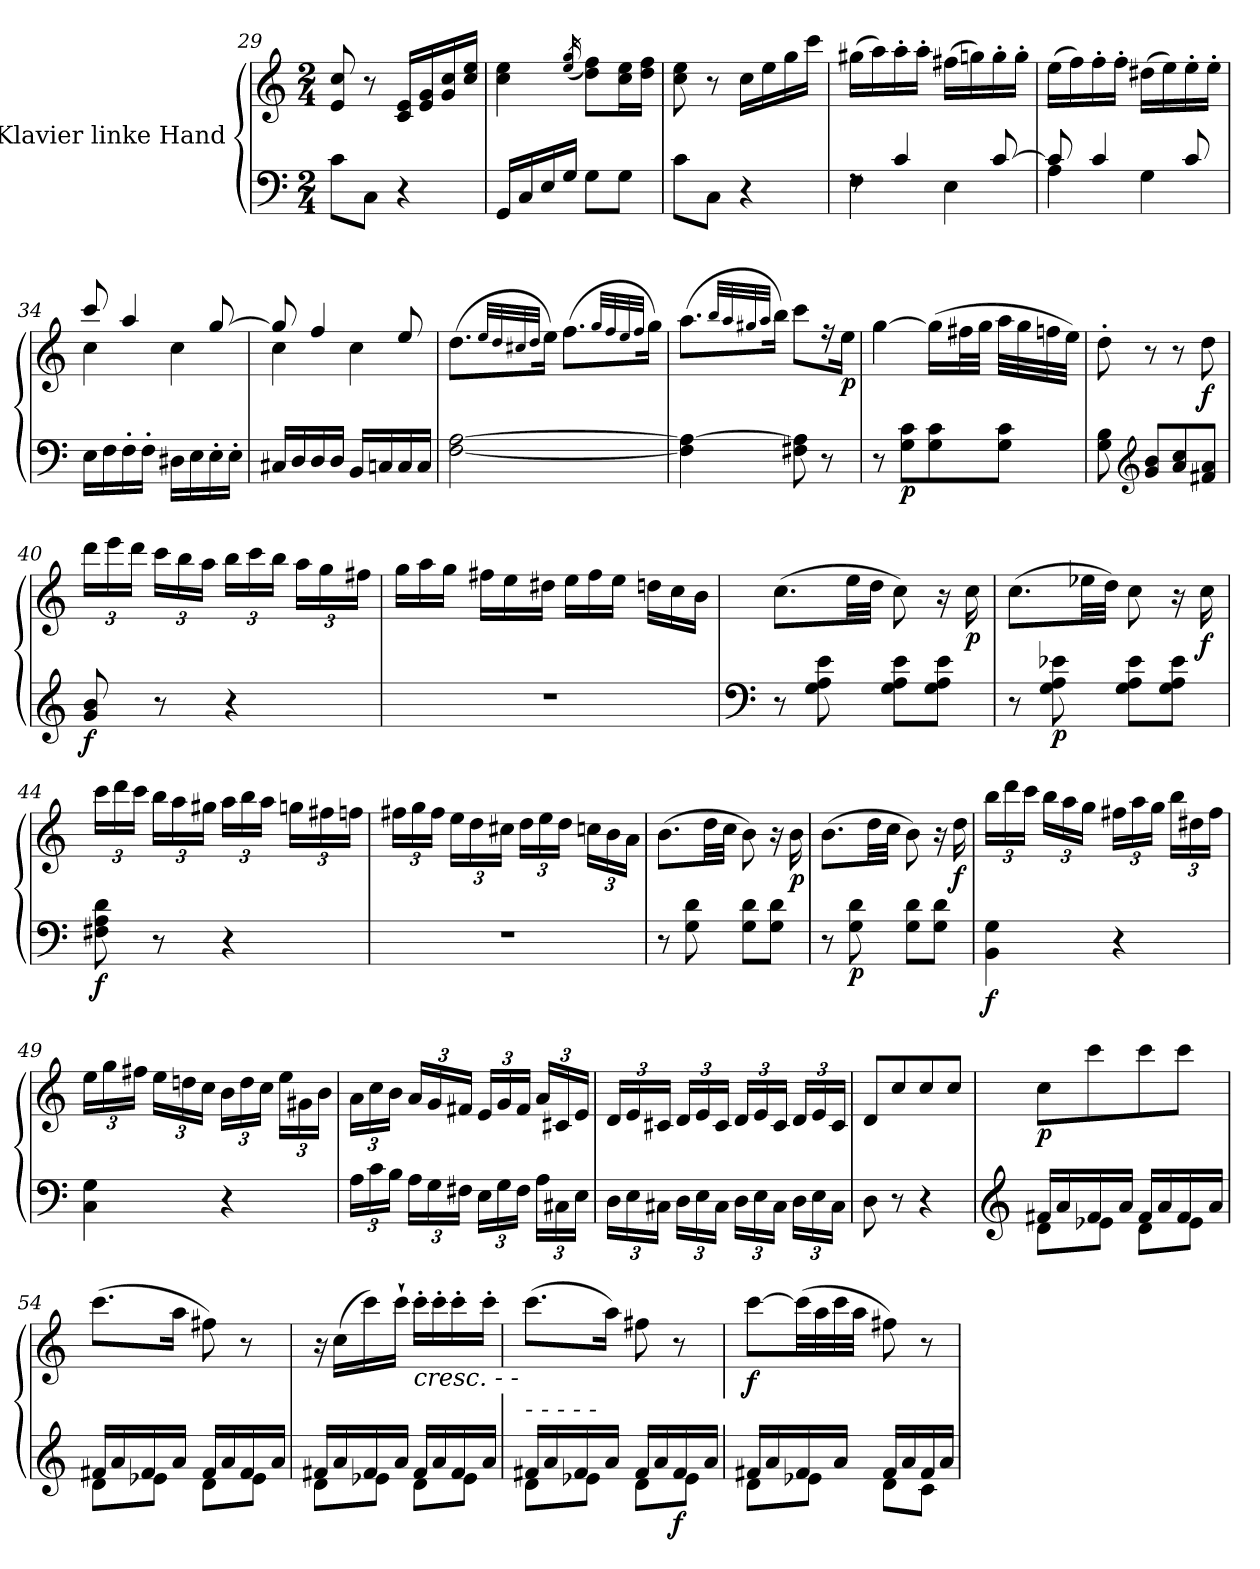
**kern	**kern	**dynam
*part1	*part1	*part1
*staff2	*staff1	*staff1/2
*I"Klavier linke Hand	*	*
*clefF4	*clefG2	*
*k[]	*k[]	*
*M2/4	*M2/4	*
=29	=29	=29
8c\L	8e/ 8cc/	.
8C\J	8r	.
4r	16c/ 16e/LL	.
.	16e/ 16g/	.
.	16g/ 16cc/	.
.	16cc/ 16ee/JJ	.
=30	=30	=30
16GG/LL	4cc\ 4ee\	.
16C/	.	.
16E/	.	.
16G/JJ	.	.
.	(<16qee/ 16qgg/	.
8G\L	8dd\ 8ff\L)	.
8G\J	16cc\ 16ee\L	.
.	16dd\ 16ff\JJ	.
=31	=31	=31
8c\L	8cc\ 8ee\	.
8C\J	8r	.
4r	16cc\LL	.
.	16ee\	.
.	16gg\	.
.	16ccc\JJ	.
=32	=32	=32
*^	*	*
8rF	4F\	(>16gg#X\LL	.
.	.	16aa\)	.
4c/	.	16aa'\	.
.	.	16aa'\JJ	.
.	4E\	(>16ff#X\LL	.
.	.	16ggn\)	.
[8c/	.	16gg'\	.
.	.	16gg'\JJ	.
=33	=33	=33	=33
8c/]	4A\	(>16ee\LL	.
.	.	16ff\)	.
4c/	.	16ff'\	.
.	.	16ff'\JJ	.
.	4G\	(>16dd#X\LL	.
.	.	16ee\)	.
8c/	.	16ee'\	.
.	.	16ee'\JJ	.
*v	*v	*	*
=34	=34	=34
*	*^	*
16E\LL	8ccc/	4cc\	.
16F\	.	.	.
16F'\	4aa/	.	.
16F'\JJ	.	.	.
16D#X\LL	.	4cc\	.
16E\	.	.	.
16E'\	[8gg/	.	.
16E'\JJ	.	.	.
=35	=35	=35	=35
16C#X/LL	8gg/]	4cc\	.
16D/	.	.	.
16D/	4ff/	.	.
16D/JJ	.	.	.
16BB/LL	.	4cc\	.
16Cn/	.	.	.
16C/	8ee/	.	.
16C/JJ	.	.	.
*	*v	*v	*
=36	=36	=36
[2F\ [2A\	(>8.dd\L	.
.	32qee/LLL	.
.	32qdd/	.
.	32qcc#X/	.
.	32qdd/JJJ	.
.	16ee\Jk)	.
.	(>8.ff\L	.
.	32qgg/LLL	.
.	32qff/	.
.	32qee/	.
.	32qff/JJJ	.
.	16gg\Jk)	.
=37	=37	=37
4F\] 4A\_	(>8.aa\L	.
.	32qbb/LLL	.
.	32qaa/	.
.	32qgg#X/	.
.	32qaa/JJJ	.
.	16bb\Jk)	.
8F#X\ 8A\]	8ccc\L	.
8r	16r	.
!	!	!LO:DY:b
.	16ee\Jk	p
=38	=38	=38
8r	[4gg\	.
!	!	!LO:DY:b=2
8G\ 8c\L	.	p
8G\ 8c\	(>16gg\LL]	.
.	32ff#X\L	.
.	32gg\JJJ	.
8G\ 8c\J	32aa\LLL	.
.	32gg\	.
.	32ffn\	.
.	32ee\JJJ)	.
=39	=39	=39
8G\ 8B\	8dd'\	.
*clefG2	*	*
8g/ 8b/L	8r	.
8a/ 8cc/	8r	.
!	!	!LO:DY:b
8f#X/ 8a/J	8dd\	f
=40	=40	=40
*	*Xbrackettup	*
!	!	!LO:DY:b=2
8g/ 8b/	24ddd\LL	f
.	24eee\	.
.	24ddd\JJ	.
8r	24ccc\LL	.
.	24bb\	.
.	24aa\JJ	.
4r	24bb\LL	.
.	24ccc\	.
.	24bb\JJ	.
.	24aa\LL	.
.	24gg\	.
.	24ff#X\JJ	.
=41	=41	=41
*	*Xtuplet	*
2r	24gg\LL	.
.	24aa\	.
.	24gg\JJ	.
.	24ff#X\LL	.
.	24ee\	.
.	24dd#X\JJ	.
.	24ee\LL	.
.	24ff#\	.
.	24ee\JJ	.
.	24ddn\LL	.
.	24cc\	.
.	24b\JJ	.
=42	=42	=42
*clefF4	*	*
8r	(>8.cc\L	.
8G\ 8A\ 8e\	.	.
.	32ee\LL	.
.	32dd\JJJ	.
8G\ 8A\ 8e\L	8cc\)	.
8G\ 8A\ 8e\J	16r	.
!	!	!LO:DY:b
.	16cc\	p
=43	=43	=43
8r	(>8.cc\L	.
!	!	!LO:DY:b=2
8G\ 8A\ 8e-X\	.	p
.	32ee-X\LL	.
.	32dd\JJJ)	.
8G\ 8A\ 8e-\L	8cc\	.
8G\ 8A\ 8e-\J	16r	.
!	!	!LO:DY:b
.	16cc\	f
=44	=44	=44
*	*tuplet	*
!	!	!LO:DY:b=2
8F#X\ 8A\ 8d\	24ccc\LL	f
.	24ddd\	.
.	24ccc\JJ	.
8r	24bb\LL	.
.	24aa\	.
.	24gg#X\JJ	.
4r	24aa\LL	.
.	24bb\	.
.	24aa\JJ	.
.	24ggn\LL	.
.	24ff#X\	.
.	24ffn\JJ	.
=45	=45	=45
2r	24ff#X\LL	.
.	24gg\	.
.	24ff#\JJ	.
.	24ee\LL	.
.	24dd\	.
.	24cc#X\JJ	.
.	24dd\LL	.
.	24ee\	.
.	24dd\JJ	.
.	24ccn\LL	.
.	24b\	.
.	24a\JJ	.
=46	=46	=46
8r	(>8.b\L	.
8G\ 8d\	.	.
.	32dd\LL	.
.	32cc\JJJ	.
8G\ 8d\L	8b\)	.
8G\ 8d\J	16r	.
!	!	!LO:DY:b
.	16b\	p
=47	=47	=47
8r	(>8.b\L	.
!	!	!LO:DY:b=2
8G\ 8d\	.	p
.	32dd\LL	.
.	32cc\JJJ	.
8G\ 8d\L	8b\)	.
8G\ 8d\J	16r	.
!	!	!LO:DY:b
.	16dd\	f
=48	=48	=48
!	!	!LO:DY:b=2
4BB\ 4G\	24bb\LL	f
.	24ddd\	.
.	24ccc\JJ	.
.	24bb\LL	.
.	24aa\	.
.	24gg\JJ	.
4r	24ff#X\LL	.
.	24aa\	.
.	24gg\JJ	.
.	24bb\LL	.
.	24dd#X\	.
.	24ff#\JJ	.
=49	=49	=49
4C\ 4G\	24ee\LL	.
.	24gg\	.
.	24ff#X\JJ	.
.	24ee\LL	.
.	24ddn\	.
.	24cc\JJ	.
4r	24b\LL	.
.	24dd\	.
.	24cc\JJ	.
.	24ee\LL	.
.	24g#X\	.
.	24b\JJ	.
=50	=50	=50
*Xbrackettup	*	*
24A\LL	24a\LL	.
24c\	24cc\	.
24B\JJ	24b\JJ	.
24A\LL	24a/LL	.
24G\	24g/	.
24F#X\JJ	24f#X/JJ	.
24E\LL	24e/LL	.
24G\	24g/	.
24F#\JJ	24f#/JJ	.
24A\LL	24a/LL	.
24C#X\	24c#X/	.
24E\JJ	24e/JJ	.
=51	=51	=51
24D\LL	24d/LL	.
24E\	24e/	.
24C#X\JJ	24c#X/JJ	.
24D\LL	24d/LL	.
24E\	24e/	.
24C#\JJ	24c#/JJ	.
24D\LL	24d/LL	.
24E\	24e/	.
24C#\JJ	24c#/JJ	.
24D\LL	24d/LL	.
24E\	24e/	.
24C#\JJ	24c#/JJ	.
=52	=52	=52
8D\	8d/L	.
8r	8cc/	.
4r	8cc/	.
.	8cc/J	.
=53	=53	=53
*clefG2	*	*
*^	*	*
!	!	!	!LO:DY:b
16f#X/LL	8d\L	8cc\L	p
16a/	.	.	.
16f#/	8e-X\J	8ccc\	.
16a/JJ	.	.	.
16f#/LL	8d\L	8ccc\	.
16a/	.	.	.
16f#/	8e-\J	8ccc\J	.
16a/JJ	.	.	.
=54	=54	=54	=54
16f#X/LL	8d\L	(>8.ccc\L	.
16a/	.	.	.
16f#/	8e-X\J	.	.
16a/JJ	.	16aa\Jk	.
16f#/LL	8d\L	8ff#X\)	.
16a/	.	.	.
16f#/	8e-\J	8r	.
16a/JJ	.	.	.
=55	=55	=55	=55
16f#X/LL	8d\L	16r	.
16a/	.	(>16cc\LL	.
16f#/	8e-X\J	16ccc\)	.
16a/JJ	.	16ccc`\JJ	.
!	!	!LO:TX:b:i:t=cresc.   -     -	!
16f#/LL	8d\L	16ccc'\LL	.
16a/	.	16ccc'\	.
16f#/	8e-\J	16ccc'\	.
16a/JJ	.	16ccc'\JJ	.
=56	=56	=56	=56
!	!	!LO:TX:b:i:t=-          -          -          -          -	!
16f#X/LL	8d\L	(>8.ccc\L	.
16a/	.	.	.
16f#/	8e-X\J	.	.
16a/JJ	.	16aa\Jk)	.
16f#/LL	8d\L	8ff#X\	.
16a/	.	.	.
!	!	!	!LO:DY:b=2
16f#/	8e-\J	8r	f
16a/JJ	.	.	.
=57	=57	=57	=57
!	!	!	!LO:DY:b
16f#X/LL	8d\L	[8ccc\L	f
16a/	.	.	.
16f#/	8e-X\J	(>32ccc\LL]	.
.	.	32aa\	.
16a/JJ	.	32ccc\	.
.	.	32aa\JJJ	.
16f#/LL	8d\L	8ff#X\)	.
16a/	.	.	.
16f#/	8c\J	8r	.
16a/JJ	.	.	.
*v	*v	*	*
=	=	=
*-	*-	*-
